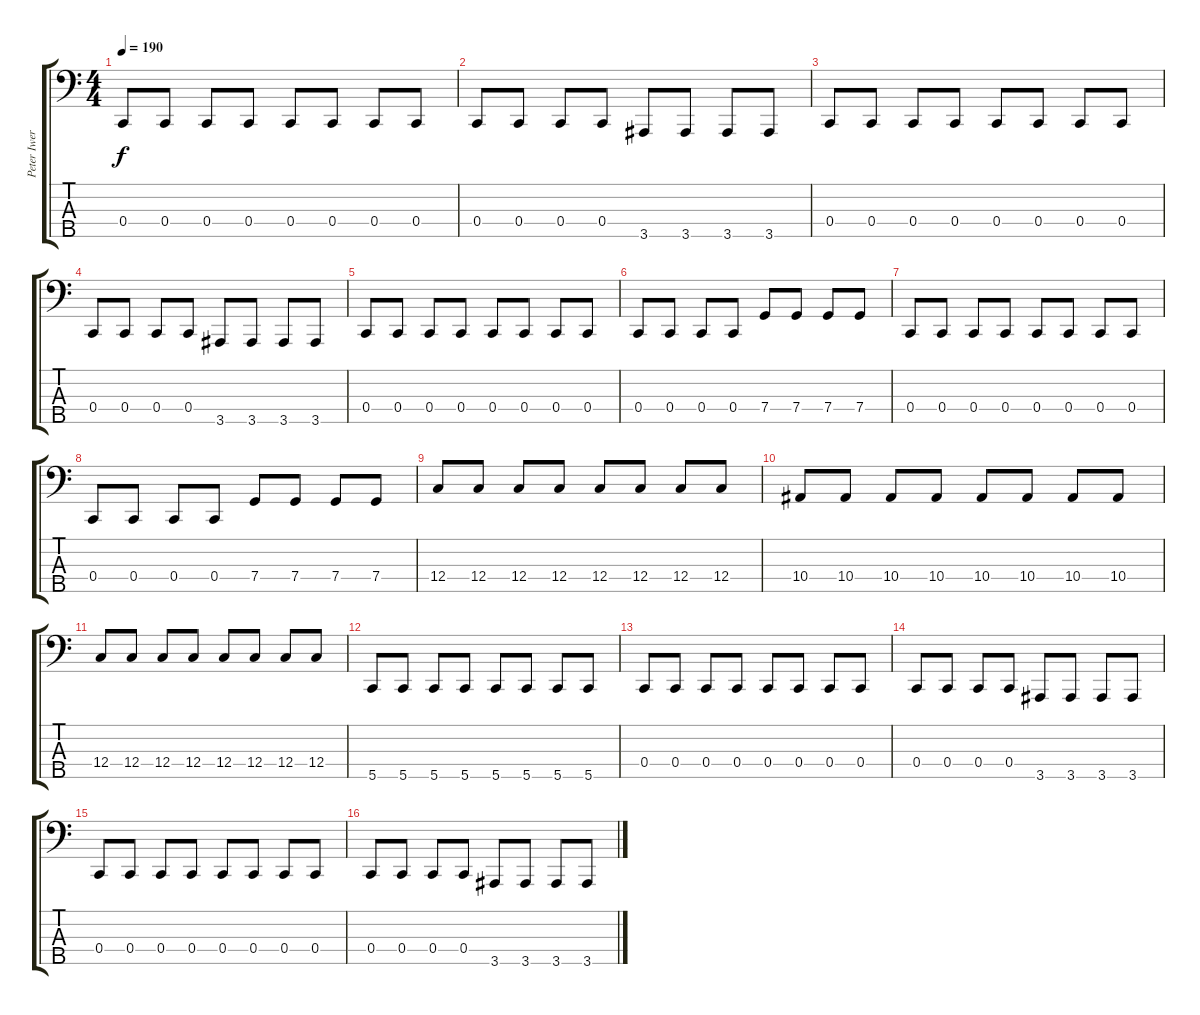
\track ("Peter Iwers" "Peter Iwer") {instrument electricbasspick}
\staff {score tabs}
\tuning (E2 Bb1 F1 C1 G0) {hide}
\ts (4 4)
\tempo 190
\clef f4
\ks c
0.4.8{dy f} 0.4.8 0.4.8 0.4.8 0.4.8 0.4.8 0.4.8 0.4.8 |
0.4.8 0.4.8 0.4.8 0.4.8 3.5.8 3.5.8 3.5.8 3.5.8 |
0.4.8 0.4.8 0.4.8 0.4.8 0.4.8 0.4.8 0.4.8 0.4.8 |
0.4.8 0.4.8 0.4.8 0.4.8 3.5.8 3.5.8 3.5.8 3.5.8 |
0.4.8 0.4.8 0.4.8 0.4.8 0.4.8 0.4.8 0.4.8 0.4.8 |
0.4.8 0.4.8 0.4.8 0.4.8 7.4.8 7.4.8 7.4.8 7.4.8 |
0.4.8 0.4.8 0.4.8 0.4.8 0.4.8 0.4.8 0.4.8 0.4.8 |
0.4.8 0.4.8 0.4.8 0.4.8 7.4.8 7.4.8 7.4.8 7.4.8 |
12.4.8 12.4.8 12.4.8 12.4.8 12.4.8 12.4.8 12.4.8 12.4.8 |
10.4.8 10.4.8 10.4.8 10.4.8 10.4.8 10.4.8 10.4.8 10.4.8 |
12.4.8 12.4.8 12.4.8 12.4.8 12.4.8 12.4.8 12.4.8 12.4.8 |
5.5.8 5.5.8 5.5.8 5.5.8 5.5.8 5.5.8 5.5.8 5.5.8 |
0.4.8 0.4.8 0.4.8 0.4.8 0.4.8 0.4.8 0.4.8 0.4.8 |
0.4.8 0.4.8 0.4.8 0.4.8 3.5.8 3.5.8 3.5.8 3.5.8 |
0.4.8 0.4.8 0.4.8 0.4.8 0.4.8 0.4.8 0.4.8 0.4.8 |
0.4.8 0.4.8 0.4.8 0.4.8 3.5.8 3.5.8 3.5.8 3.5.8
